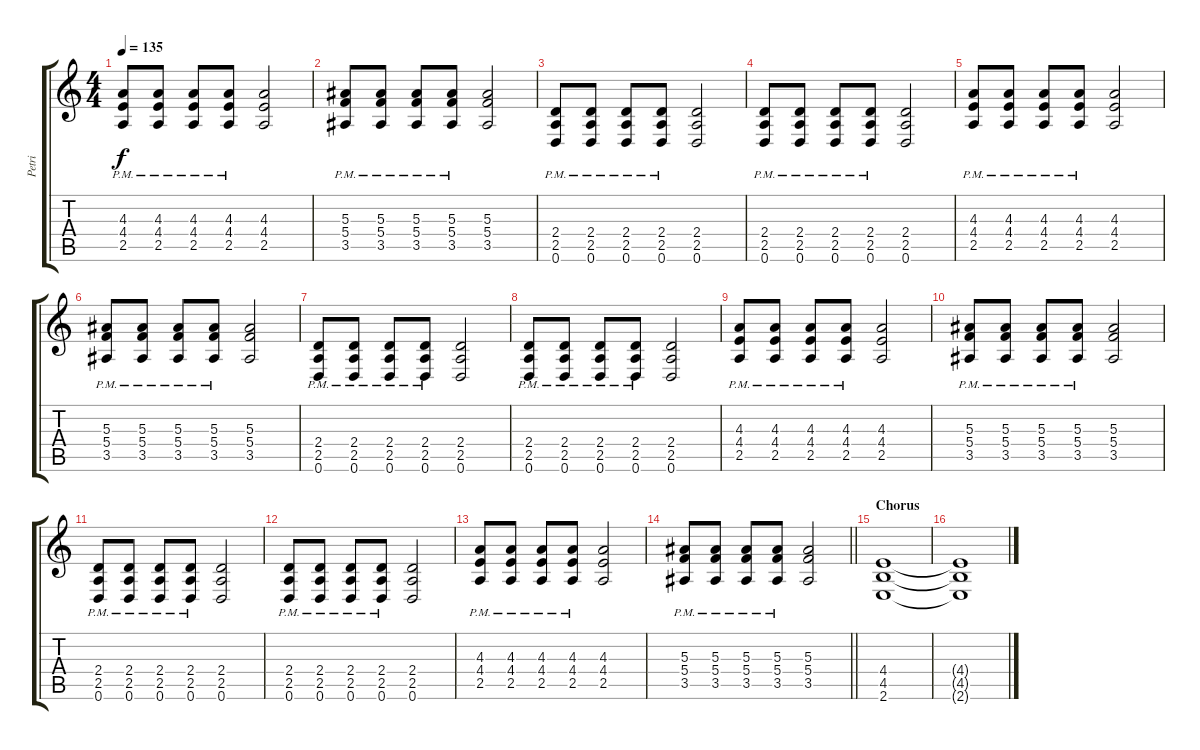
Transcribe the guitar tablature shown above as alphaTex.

\track ("Petri" "Petri") {instrument distortionguitar}
\staff {score tabs}
\tuning (D4 A3 F3 C3 G2 D2) {hide}
\ts (4 4)
\tempo 135
\clef g2
\ks c
(4.3{pm} 4.4{pm} 2.5{pm}).8{dy f} (4.3{pm} 4.4{pm} 2.5{pm}).8 (4.3{pm} 4.4{pm} 2.5{pm}).8 (4.3{pm} 4.4{pm} 2.5{pm}).8 (4.3 4.4 2.5).2 |
(5.3{pm} 5.4{pm} 3.5{pm}).8 (5.3{pm} 5.4{pm} 3.5{pm}).8 (5.3{pm} 5.4{pm} 3.5{pm}).8 (5.3{pm} 5.4{pm} 3.5{pm}).8 (5.3 5.4 3.5).2 |
(2.4{pm} 2.5{pm} 0.6{pm}).8 (2.4{pm} 2.5{pm} 0.6{pm}).8 (2.4{pm} 2.5{pm} 0.6{pm}).8 (2.4{pm} 2.5{pm} 0.6{pm}).8 (2.4 2.5 0.6).2 |
(2.4{pm} 2.5{pm} 0.6{pm}).8 (2.4{pm} 2.5{pm} 0.6{pm}).8 (2.4{pm} 2.5{pm} 0.6{pm}).8 (2.4{pm} 2.5{pm} 0.6{pm}).8 (2.4 2.5 0.6).2 |
(4.3{pm} 4.4{pm} 2.5{pm}).8 (4.3{pm} 4.4{pm} 2.5{pm}).8 (4.3{pm} 4.4{pm} 2.5{pm}).8 (4.3{pm} 4.4{pm} 2.5{pm}).8 (4.3 4.4 2.5).2 |
(5.3{pm} 5.4{pm} 3.5{pm}).8 (5.3{pm} 5.4{pm} 3.5{pm}).8 (5.3{pm} 5.4{pm} 3.5{pm}).8 (5.3{pm} 5.4{pm} 3.5{pm}).8 (5.3 5.4 3.5).2 |
(2.4{pm} 2.5{pm} 0.6{pm}).8 (2.4{pm} 2.5{pm} 0.6{pm}).8 (2.4{pm} 2.5{pm} 0.6{pm}).8 (2.4{pm} 2.5{pm} 0.6{pm}).8 (2.4 2.5 0.6).2 |
(2.4{pm} 2.5{pm} 0.6{pm}).8 (2.4{pm} 2.5{pm} 0.6{pm}).8 (2.4{pm} 2.5{pm} 0.6{pm}).8 (2.4{pm} 2.5{pm} 0.6{pm}).8 (2.4 2.5 0.6).2 |
(4.3{pm} 4.4{pm} 2.5{pm}).8 (4.3{pm} 4.4{pm} 2.5{pm}).8 (4.3{pm} 4.4{pm} 2.5{pm}).8 (4.3{pm} 4.4{pm} 2.5{pm}).8 (4.3 4.4 2.5).2 |
(5.3{pm} 5.4{pm} 3.5{pm}).8 (5.3{pm} 5.4{pm} 3.5{pm}).8 (5.3{pm} 5.4{pm} 3.5{pm}).8 (5.3{pm} 5.4{pm} 3.5{pm}).8 (5.3 5.4 3.5).2 |
(2.4{pm} 2.5{pm} 0.6{pm}).8 (2.4{pm} 2.5{pm} 0.6{pm}).8 (2.4{pm} 2.5{pm} 0.6{pm}).8 (2.4{pm} 2.5{pm} 0.6{pm}).8 (2.4 2.5 0.6).2 |
(2.4{pm} 2.5{pm} 0.6{pm}).8 (2.4{pm} 2.5{pm} 0.6{pm}).8 (2.4{pm} 2.5{pm} 0.6{pm}).8 (2.4{pm} 2.5{pm} 0.6{pm}).8 (2.4 2.5 0.6).2 |
(4.3{pm} 4.4{pm} 2.5{pm}).8 (4.3{pm} 4.4{pm} 2.5{pm}).8 (4.3{pm} 4.4{pm} 2.5{pm}).8 (4.3{pm} 4.4{pm} 2.5{pm}).8 (4.3 4.4 2.5).2 |
\barLineRight lightlight
(5.3{pm} 5.4{pm} 3.5{pm}).8 (5.3{pm} 5.4{pm} 3.5{pm}).8 (5.3{pm} 5.4{pm} 3.5{pm}).8 (5.3{pm} 5.4{pm} 3.5{pm}).8 (5.3 5.4 3.5).2 |
\section ("" "Chorus")
(4.4 4.5 2.6).1 |
(4.4{t} 4.5{t} 2.6{t}).1
